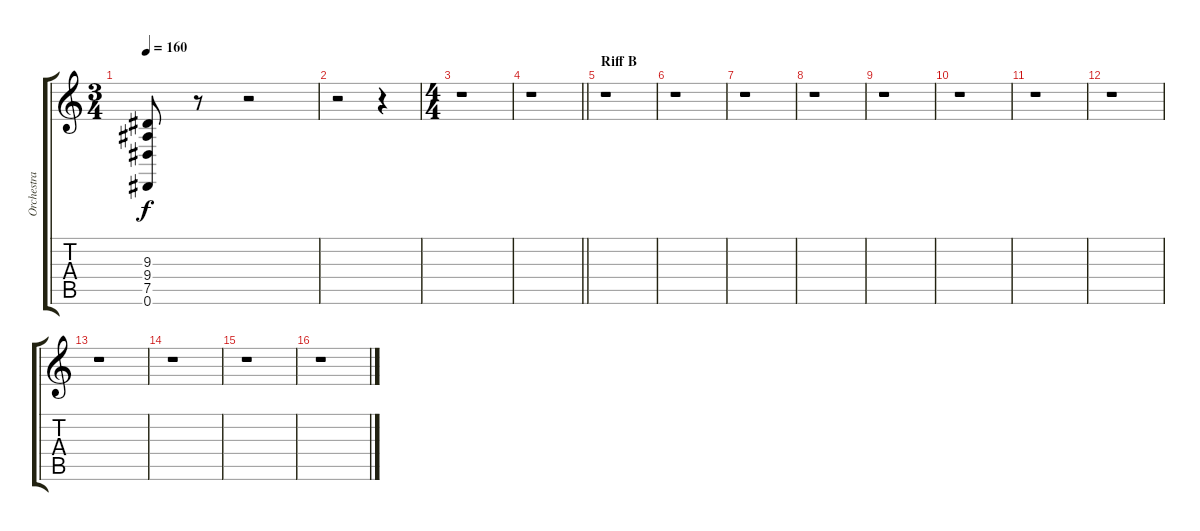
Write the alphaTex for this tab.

\track ("Orchestra Hit" "Orchestra ") {instrument orchestrahit}
\staff {score tabs}
\tuning (Eb4 Bb3 Gb3 Db3 Ab2 Eb2) {hide}
\ts (3 4)
\tempo 160
\clef g2
\ks c
(9.3 9.4 7.5 0.6).8{dy f} r.8 r.2 |
r.2 r.4 |
\ts (4 4)
r.1 |
\barLineRight lightlight
r.1 |
\section ("" "Riff B")
r.1 |
r.1 |
r.1 |
r.1 |
r.1 |
r.1 |
r.1 |
r.1 |
r.1 |
r.1 |
r.1 |
r.1
